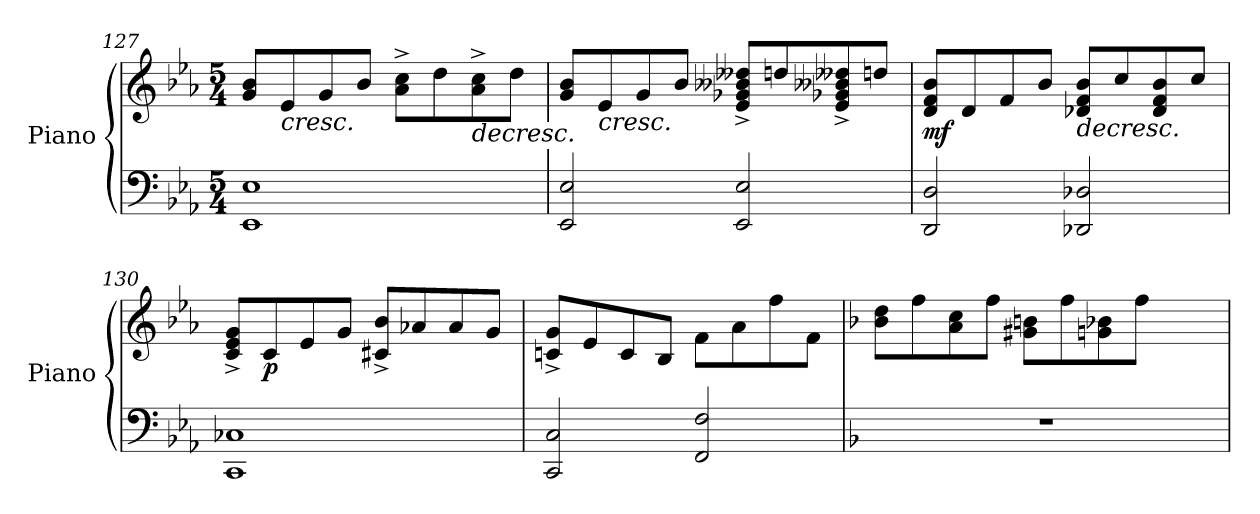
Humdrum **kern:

**kern	**kern	**dynam
*part1	*part1	*part1
*staff2	*staff1	*staff1/2
*I"Piano	*	*
*I'Piano	*	*
*clefF4	*clefG2	*
*k[b-e-a-]	*k[b-e-a-]	*
*M5/4	*M5/4	*
=127	=127	=127
*^	*	*
1E-	1EE-	8g/ 8b-/L	.
!	!	!	!LO:HP:b
.	.	8e-/	<
.	.	8g/	.
.	.	8b-/J	.
.	.	8a-\^> 8cc\^>L	.
.	.	8dd\	.
!	!	!	!LO:HP:b
.	.	8a-\^> 8cc\^>	>
.	.	8dd\J	[
*v	*v	*	*
!!LO:LB:g=z
=128	=128	=128
2EE-/ 2E-/	8g/ 8b-/L	.
!	!	!LO:HP:b
.	8e-/	<
.	8g/	.
.	8b-/J	.
2EE-/ 2E-/	8e-/^< 8g-X/^< 8b--X/^< 8dd--X/^<L	]
.	8ddn/	.
.	8e-/^< 8g-X/^< 8b--X/^< 8dd--X/^<	.
.	8ddn/J	.
=129	=129	=129
!	!	!LO:DY:b
2DD/ 2D/	8d/ 8f/ 8b-/L	mf
.	8d/	.
.	8f/	.
.	8b-/J	.
!	!	!LO:HP:b
2DD-X/ 2D-X/	8d-X/ 8f/ 8b-/L	>
.	8cc/	.
.	8d-/ 8f/ 8b-/	[
.	8cc/J	.
=130	=130	=130
*^	*	*
1C-X	1CC	8c/^< 8e-/^< 8g/^<L	.
!	!	!	!LO:DY:b
.	.	8c/	p
.	.	8e-/	.
.	.	8g/J	.
.	.	8c#X/^< 8b-/^<L	.
.	.	8a-X/	.
.	.	8a-/	.
.	.	8g/J	.
*v	*v	*	*
=131	=131	=131
2CC/ 2C/	8cn/^< 8g/^<L	.
.	8e-/	.
.	8c/	.
.	8B-/J	.
2FF/ 2F/	8f\L	.
.	8a-\	.
.	8ff\	.
.	8f\J	.
!!LO:LB:g=z
=132	=132	=132
*k[b-]	*k[b-]	*
4%5rF	8b-\ 8dd\L	.
.	8ff\	.
.	8a\ 8cc\	.
.	8ff\J	.
.	8g#X\ 8bn\L	.
.	8ff\	.
.	8gn\ 8b-X\	.
.	8ff\J	]
.	4ryy	.
=	=	=
*-	*-	*-
